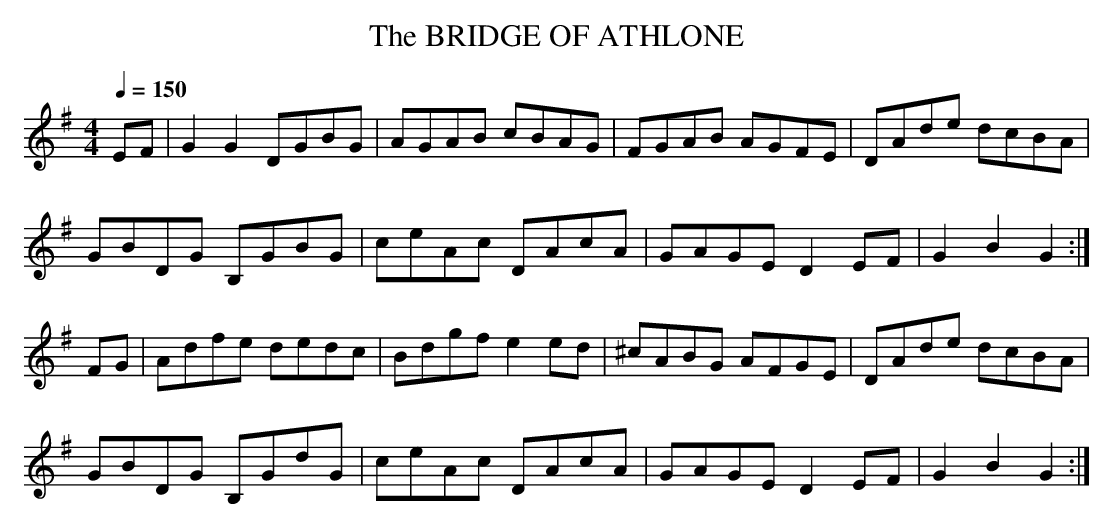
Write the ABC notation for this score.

X:1
T:BRIDGE OF ATHLONE, The
Q:1/4=150
M:4/4
L:1/8
K:G % source key = Bb
EF|G2G2 DGBG|AGAB cBAG|FGAB AGFE|DAde dcBA|
GBDG B,GBG|ceAc DAcA|GAGE D2EF|G2B2G2:|
FG|Adfe dedc|Bdgf e2ed|^cABG AFGE|DAde dcBA|
GBDG B,GdG|ceAc DAcA|GAGE D2EF|G2B2G2:|
